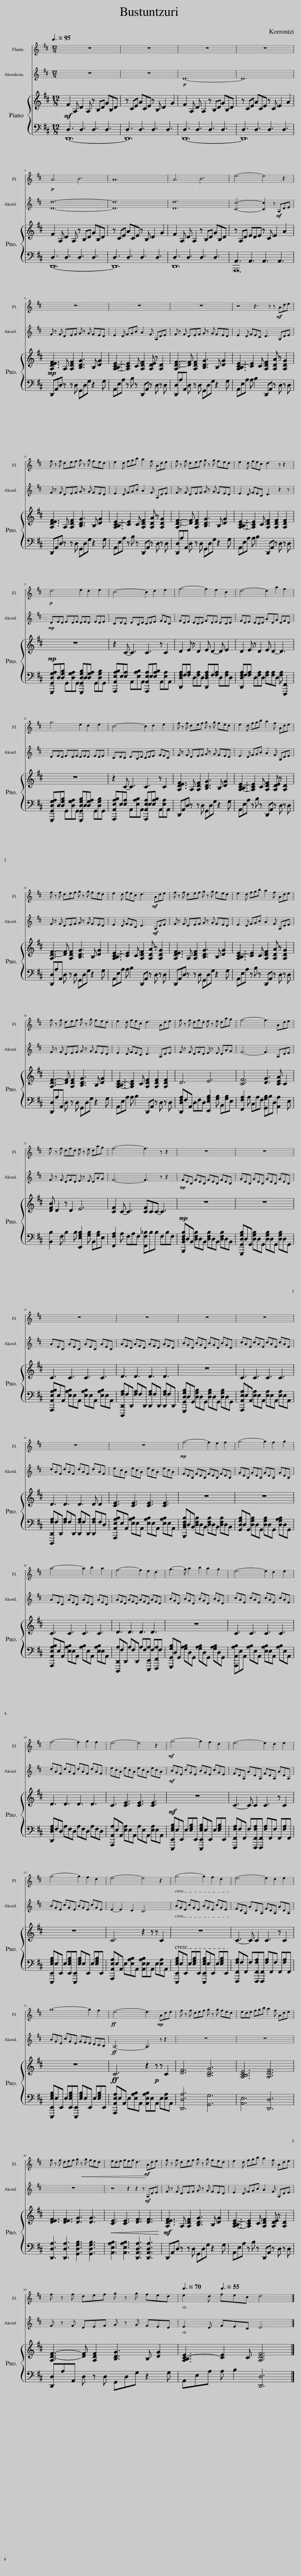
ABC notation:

X:1
%%score 1 2 { 3 | ( 4 5 ) }
L:1/8
Q:3/8=95
M:12/8
I:linebreak $
K:D
V:1 treble
V:2 treble
V:3 treble
V:4 bass
V:5 bass
V:1
 z12 | z12 | z12 | z12 |$!p! A6 B6 | %5
 A12 | A6 B6 | e6- e4 z2 |$ z12 | z12 | %10
 z12 | z4 z3 z z!mf! Ade |$ f z f def g z g fed | e2 d fgb a2 f Ade | f z f def g z g fed | %15
 e2 d fec d3 z z2 |$!p! d6 e2 d2 e2 | c6- c2 d2 e2 | f6- f2 e2 c2 | d6- d2 a2 f2 |$ %20
 g6 e2 d2 e2 | c6- c2 d2 e2 | f z f def g z g fed | e2 d fgb a2 f Ade |$ f z f def g z g fed | %25
 e2 d fec d3!mf! Ade | f z f def g z g fed | e2 d fgb a2 f Ade |$ f z f def g z g fed | e2 d fec d3 Ade | %30
 f z f dfd e z e dag | f6- f3 Ade |$ f z f dfd e z e dag | f6- f3 z z2 | z12 | %35
 z12 |$ z12 | z12 | z12 | z12 |$ %40
 z12 | z12 |!mp! f6- f2 e2 f2 | g6- g2 f2 g2 |$ a6- a2 b2 a2 | %45
 f6- f2 e2 d2 | g3- g a2 b2 a2 g2 | e6- e2 d2 e2 |$ f6- f2 g2 f2 | e6- e4 z2 | %50
!mf! g6- g2 f2 d2 | e6- e2 d2 e2 |$ g6- g2 f2 d2 | e6- e4 z2 | g6- g2 f2 d2 | %55
 e6- e2 d2 e2 |$ g8- g2 f2 |!ff! e6- e3!mp! Ade | f z f def g z g fed | ede fgb a2 f Ade |$ %60
 f z f def g z g fed |!<(! ede fef d3!mf! Ade!<)! | f z f def g z g fed | e2 d fgb a2 f Ade |$ f z f def g z g fed | %65
[Q:3/8=70] e2 d[Q:3/8=55] fec d6 |] %66
V:2
 z12 | z12 |!p! D12- | D12 |$ [Dd]12- | %5
 [Dd]12 | [Dd]12 | [Cc]6- [Cc]2 z!mf! A,DE |$ F z F DEF G z G FED | E2 D FGB A2 F A,DE | %10
 F z F DEF G z G FED | E2 D FEC D3 A,DE |$ F z F DEF G z G FED | E2 D FGB A2 F A,DE | F z F DEF G z G FED | %15
 E2 D FEC D3 z2 z |$!mp! DED EDE DED EDE | CDC DB,D CDE FEC | FDE DCD FDE DCD | FDE DCD ADG DFD |$ %20
 DED EDE DED EDE | CDC DB,D CDE FEC | F z F DEF G z G FED | E2 D FGB A2 F A,DE |$ F z F DEF G z G FED | %25
 E2 D FEC D3!mf! A,DE | F z F DEF G z G FED | E2 D FGB A2 F A,DE |$ F z F DEF G z G FED | E2 D FEC D3 A,DE | %30
 F z F DFD E z E DAG | F6- F3 A,DE |$ F z F DFD E z E DAG | F6- F3 z z2 |!mp! FDB, FDB, FDB, FDB, | %35
 GDB, GDB, GDB, GDB, |$ AEC AEC AEC AEC | AFD AFD AFD AFD | BGD BGD BGD BGD | cAE cAE cAE cAE |$ %40
 dAF dAF dAF dAF | ecA ecA ecA ecA | FDB, FDB, FDB, FDB, | GDB, GDB, GDB, GDB, |$ AEC AEC AEC AEC | %45
 AFD AFD AFD AFD | BGD BGD BGD BGD | cAE cAE cAE cAE |$ dAF dAF dAF dAF | ecA ecA ecA ecA | %50
!mf! BGE cGE BGE cGE | FDA, ADA, FDA, ADA, |$ BGE cGE BGE cGE | E2- E2 D2 C6 | BGE cGE BGE cGE | %55
 FDA, ADA, FDA, ADA, |$ BGE cGE GFE DCB, |!ff! A,6- A,3 z z2 | z12 | z12 |$ %60
 z12 | z4 z2 z2 z!mf! A,DE | F z F DEF G z G FED | E2 D FGB A2 F A,DE |$ F z F DEF G z G FED | %65
 E2 D FEC D6 |] %66
V:3
!mf! F2 A, D2 A, z B,D GB,D | z CE ACE z B, D2 G2 | F2 A, D A,2 z B,D GB,D | z CE ACE z C E2 A2 |$ F2 A, D2 A, z B,D GB,D | %5
 z CE ACE z B, D2 G2 | F2 A, D A,2 z B,D GB,D | z A,D EDE z C E2 A2 |$!mp! [A,DEF]3 A, [A,DF]2 [B,DG]3 B, [DG]2 | [A,-B,C-E]3 [A,CE]2 C [A,DF]2 [A,DE] z [A,D]2 | %10
 [A,D-F-]3 [DF] [A,DF]2 [B,DG]3 B, [DG]2 | [A,B,C-E]3 [CE]2 C [A,DF]2 [A,DA] z [A,DG]2 |$ [A,DEF]3 A, [A,DF]2 [B,DG]3 B, [DG]2 | [A,B,C-E]3 [CE]2 C [A,DF]2 [A,DA] z [A,DG]2 | [A,D-F-]3 [DF] [A,DF]2 [B,DG]3 B, [DG]2 | %15
 [A,-B,C-E]3 [A,CE]2 C [A,DF]2 [A,DF]2 [A,DF]2 |$!mp! z12 | z2 C- C3 C3 z C2 | D2 E z D2 E D2- D E2 | D2 E z D2 E D2- D3 |$ %20
 z12 | z2 C- C3 C3 z C2 | [A,DEF]3 A, [A,DF]2 [B,DG]3 B, [DG]2 | [A,-B,C-E]3 [A,CE]2 C [A,DF]2 [A,DE] z [A,D]2 |$ [A,D-F-]3 [DF] [A,DF]2 [B,DG]3 B, [DG]2 | %25
 [A,B,C-E]3 [CE]2 C [A,DF]2 [A,DA] z [A,DG]2 | [A,DEF]3 A, [A,DF]2 [B,DG]3 B, [DG]2 | [A,B,C-E]3 [CE]2 C [A,DF]2 [A,DA] z [A,DG]2 |$ [A,D-F-]3 [DF] [A,DF]2 [B,DG]3 B, [DG]2 | [A,-B,C-E]3 [A,CE]2 C [A,DF]2 [A,DF]2 [A,DF]2 | %30
 D6 E6 | [CF]6 [DG]3 [CEA] C2 |$ [DFB] D2 z D2 E6 | [CF]2 C- C3 [CF]CC- C3 |!mp! z12 | %35
 z12 |$ C3 C3 C3 C3 | D3 D3 D3 D3 | z12 | C3 C3 C3 C3 |$ %40
 D3 D3 D3 D D2 | [CE]3 [CE]3 [CE]3 [CE]3 | z12 | z12 |$ C3 C3 C3 C3 | %45
 D3 D3 D3 D3 | z12 | C3 C3 C3 C3 |$ D3 D3 D3 D3 | C3 [CE]3 [CE]3 [CE]3 | %50
!mf! z12 | C3- C C2 C3 z C2 |$ z12 | C6 z2 z z C2 | z12 | %55
 C3- C C2 C3 z C2 |$ z12 |!ff! C6 z2!p! z z C2 | [DF]6 [B,DG]6 | [A,B,CE]6 [A,DF]6 |$ %60
 [DEF]3 [DEF]3 [DG]3 [DG]3 |!<(! [CE]3 [CE]3 [DF]3 [DF]3!<)! |!mf! [A,DEF]3 A, [A,DF]2 [B,DG]3 B, [DG]2 | [A,-B,C-E]3 [A,CE]2 C [A,DF]2 [A,DE] z [A,D]2 |$ [A,D-F-]3 [DF] [A,DF]2 [B,DG]3 B, [DG]2 | %65
 [A,B,C-E]3 [CE]2 C [A,DF]6 |] %66
V:4
 D,3 D,3 D,3 D,3 | D,3 D,3 D,3 D,3 | D,3 D,3 D,3 D,3 | D,3 D,3 D,3 D,3 |$ D,3 D,3 D,3 D,3 | %5
 D,3 D,3 D,3 D,3 | D,3 D,3 D,3 D,3 | A,,3 A,,3 A,,3 A,,3 |$ D,,A,,D, z z D, G,,D,G, z2 G, | A,,E,A, z B, z D,,A,, z D, z D, | %10
 [D,,D,]A,A,, D, z D, G,,D,G, z2 G, | A,,E,A, A, B,2 D,,A,, z D, z D, |$ D,,A,,D, z z D, G,,D,G, z2 G, | A,,E,A, z B, z D,,A,, z D, z D, | [D,,D,]A,A,, D, z D, G,,D,G, z2 G, | %15
 A,,E,A, A, B,2 D,,A,, z D, z D, |$ [G,,,G,,D,G,A,]D,[D,G,B,] G,,[D,G,A,]G,, [G,,,G,,D,G,B,]D,[D,G,A,] G,,[D,G,B,]G,, | [A,,,A,,E,A,B,]E,[E,A,] A,,[E,A,B,]A,, [A,,,A,,E,A,]E,[E,A,B,] A,,[E,A,]A,, | [D,,D,F,A,]F,[F,A,] D,[F,A,]D, [D,,D,F,A,]F,[F,A,] D,[F,A,]D, | [D,,D,F,A,]F,[F,A,] D,[F,A,]D, [F,A,][F,A,]D, [F,A,] [F,,,F,,]2 |$ %20
 [G,,,G,,D,G,A,]D,[D,G,B,] G,,[D,G,A,]G,, [G,,,G,,D,G,B,]D,[D,G,A,] G,,[D,G,B,]G,, | [A,,,A,,E,A,B,]E,[E,A,] A,,[E,A,B,]A,, [A,,,A,,E,A,]E,[E,A,B,] A,,[E,A,]A,, | D,,A,,D, z z D, G,,D,G, z2 G, | A,,E,A, z B, z D,,A,, z D, z D, |$ [D,,D,]A,A,, D, z D, G,,D,G, z2 G, | %25
 A,,E,A, A, B,2 D,,A,, z D, z D, | D,,A,,D, z z D, G,,D,G, z2 G, | A,,E,A, z B, z D,,A,, z D, z D, |$ [D,,D,]A,A,, D, z D, G,,D,G, z2 G, | A,,E,A, A, B,2 D,,A,, z D, z D, | %30
 [D,,D,F,A,]F,A,, D,F,D, [E,,E,G,B,]2 [G,B,] B,,[G,B,]E, | [F,,F,A,]2 A, C,A,F, [G,,G,B,]B,D, [A,,A,]2 E, |$ [B,,B,]2 F, B,2 B, [E,,E,G,B,]2 [G,B,] B,,[G,B,]E, | [F,,F,A,]2 A, F,A,F, [F,,F,_B,]B,B, F,B,F, | [B,,,B,,D,F,B,]D,B,, [D,F,B,]D,B,, [D,F,B,]D,B,, [D,F,B,]D,B,, | %35
 [G,,,G,,D,G,B,]D,G,, [D,G,B,]D,G,, [D,G,B,]D,G,, [D,G,B,]D,G,, |$ [A,,,A,,E,A,B,]E,A,, [E,A,B,]E,A,, [E,A,B,]E,A,, [E,A,B,]E,A,, | [D,,,D,,F,A,]F,D,, [F,A,]F,D,, [D,,F,A,]F,D,, [D,,F,A,]F,D,, | [G,,,G,,D,G,B,]D,G,, [D,G,B,]D,G,, [D,G,B,]D,G,, [D,G,B,]D,G,, | [A,,,A,,E,A,]E,A,, [E,A,]E,A,, [E,A,]E,A,, [E,A,]E,A,, |$ %40
 [D,,,D,,F,A,]F,D,, [F,A,]F,D,, [D,,F,A,]F,D,, [D,,F,A,]F,D, | [A,,,A,,E,A,B,]E,A,, [E,A,B,]E,A,, [E,A,B,]E,A,, [E,A,B,]E,A,, | [B,,,B,,D,F,B,]D,B,, [D,F,B,]D,B,, [D,F,B,]D,B,, [D,F,B,]D,B,, | [G,,D,G,B,]D,G,, [D,G,B,]D,G,, [D,G,B,]D,G,, [D,G,A,B,]D,G,, |$ [A,,,A,,E,A,B,]E,A,, [E,A,B,]E,A,, [A,B,]E,A,, [E,A,B,]E,A,, | %45
 [D,,,D,,A,]F,D,, A,F,D,, A,F,[E,,,E,,A,] F,[F,,,F,,A,]F, | [G,,,G,,G,B,]D,G,, [G,A,B,]D,G,, [G,A,B,]D,G,, [G,A,B,]D,G,, | [A,,,A,,A,B,]E,A,, [A,B,]E,A,, [E,A,B,]E,A,, [A,B,]E,A,, |$ [D,,D,F,A,]F,D, A,F,D, A,F,D, A,F,D, | [A,,,A,,A,]E,A,, [E,A,]E,A,, A,E,A,, [E,A,]E,A,, | %50
 [E,,,E,,E,G,B,]E,E,, E,[E,G,B,]E,, [E,,,E,,E,G,B,]E,E,, E,[E,G,B,]E,, | [F,,,F,,F,A,]F,F,, F,[F,,,F,,F,A,][F,,,F,,] [F,A,]F,,F, F,,[F,A,]F,, |$ [E,,,E,,E,G,B,]E,E,, E,[E,,E,G,B,][E,,,E,,] [E,G,B,]E,E,, E,[E,G,B,]E,, | [A,,,A,,E,A,]E,A,, E,[E,A,B,]A,, [A,,E,A,B,]E,A,, E,[E,A,]A,, | [E,,,E,,E,G,B,]E,E,, E,[E,G,B,]E,, [E,,,E,,E,G,B,]E,E,, E,[E,G,B,]E,, | %55
 [F,,,F,,F,A,]F,F,, F,[F,,,F,,F,A,][F,,,F,,] [F,A,]F,,F, F,,[F,A,]F,, |$ [E,,,E,,E,G,B,]E,E,, E,[E,,E,G,B,][E,,,E,,] [E,G,B,]E,E,, E,[E,G,B,]E,, | [A,,,A,,E,A,]E,A,, E,[E,A,B,]A,, [A,,E,A,B,]E,A,, E,[E,A,]A,, | [D,,D,A,]6 [G,,G,]6 | [A,,E,]6 [D,,D,]6 |$ %60
 [D,,D,A,]3 [D,,D,A,]3 [G,,D,G,B,]3 [G,,D,G,B,]3 | [A,,E,A,B,]3 [A,,E,A,B,]3 [D,,A,,D,A,]3 [D,,A,,D,A,]3 | D,,A,,D, z z D, G,,D,G, z2 G, | A,,E,A, z B, z D,,A,, z D, z D, |$ [D,,D,]A,A,, D, z D, G,,D,G, z2 G, | %65
 A,,E,A, A, B,2 [D,,D,]6 |] %66
V:5
 D,,12- | D,,12 | D,,12- | D,,12 |$ D,,12- | %5
 D,,12 | D,,12 | A,,,12 |$ x12 | x12 | %10
 x12 | x12 |$ x12 | x12 | x12 | %15
 x12 |$ x12 | x12 | x12 | x12 |$ %20
 x12 | x12 | x12 | x12 |$ x12 | %25
 x12 | x12 | x12 |$ x12 | x12 | %30
 x12 | x12 |$ x12 | x12 | x12 | %35
 x12 |$ x12 | x12 | x12 | x12 |$ %40
 x12 | x12 | x12 | x12 |$ x12 | %45
 x12 | x12 | x12 |$ x12 | x12 | %50
 x12 | x12 |$ x12 | x12 | x12 | %55
 x12 |$ x12 | x12 | x12 | x12 |$ %60
 x12 | x12 | x12 | x12 |$ x12 | %65
 x12 |] %66
